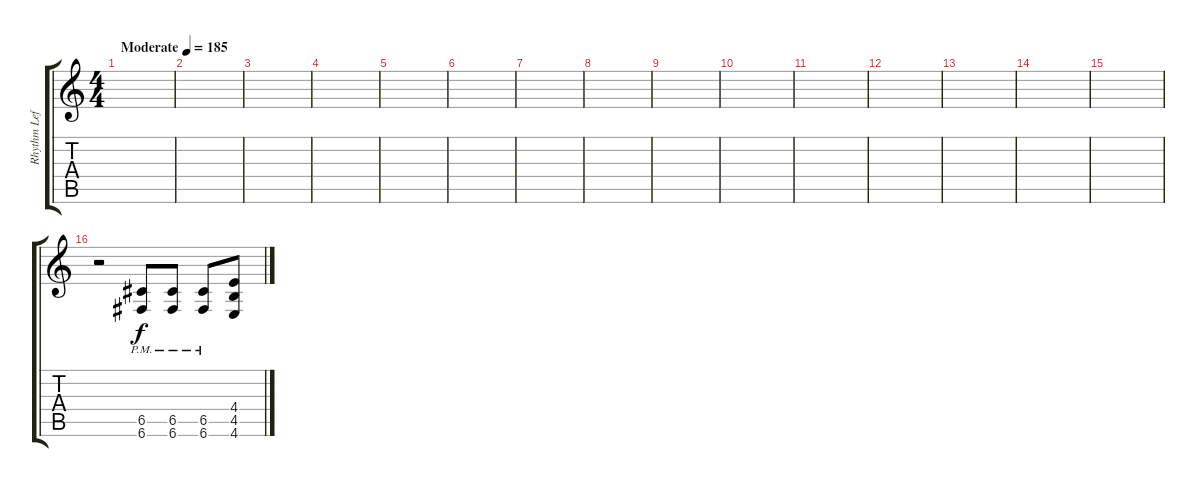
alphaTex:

\track ("Rhythm Left" "Rhythm Lef") {instrument distortionguitar}
\staff {score tabs}
\tuning (D4 A3 F3 C3 G2 C2) {hide}
\ts (4 4)
\tempo (185 "Moderate")
\clef g2
\ks c
|
|
|
|
|
|
|
|
|
|
|
|
|
|
|
r.2 (6.5{pm} 6.6{pm}).8 (6.5{pm} 6.6{pm}).8 (6.5{pm} 6.6{pm}).8 (4.4 4.5 4.6).8
